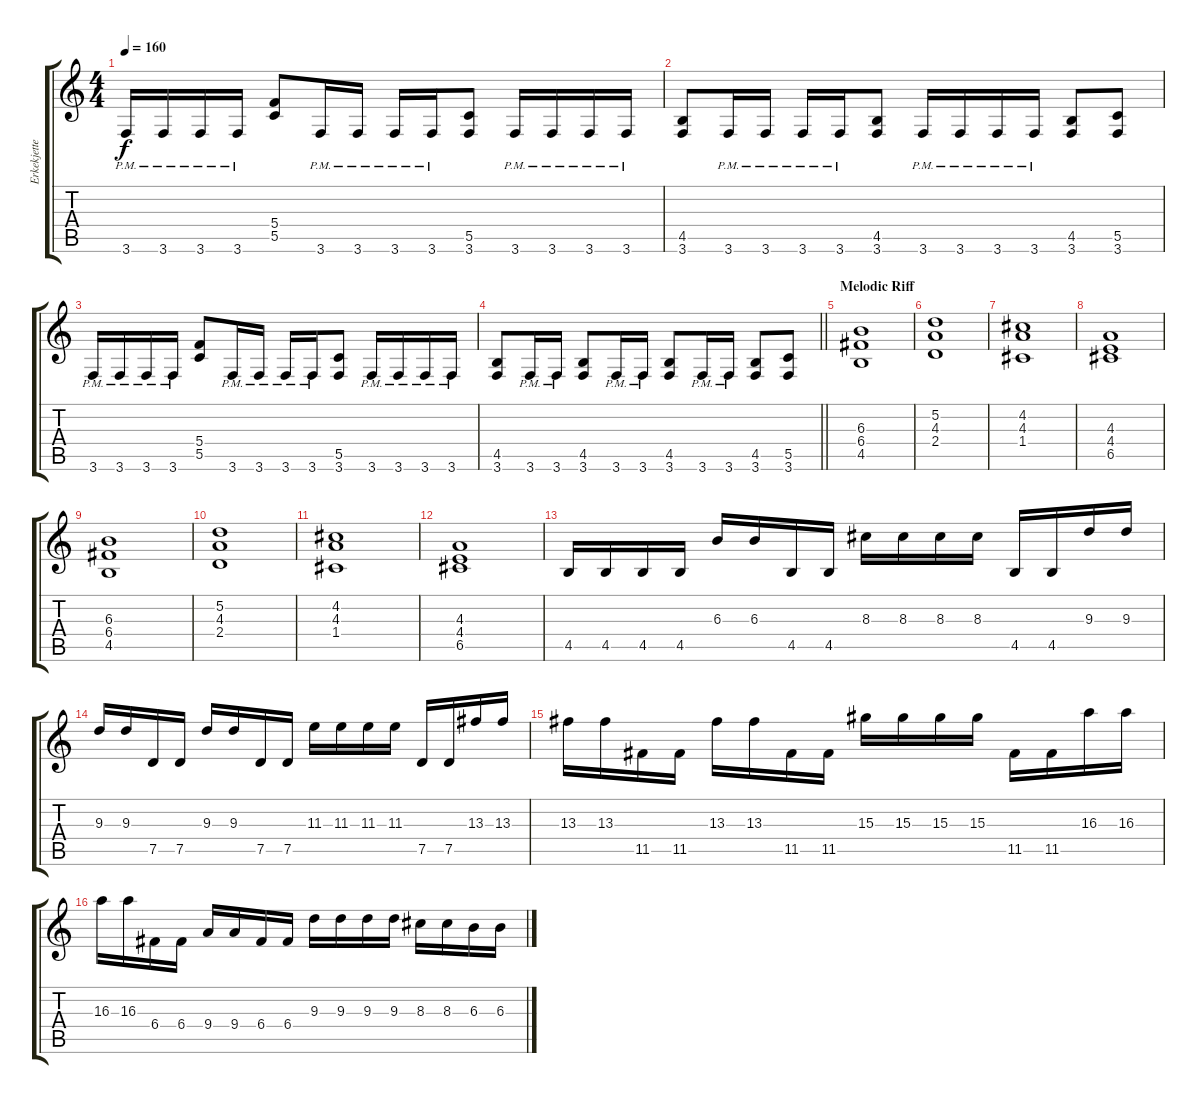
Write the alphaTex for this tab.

\track ("Erkekjetter Silenoz - Rhythm Guitar" "Erkekjette") {instrument distortionguitar}
\staff {score tabs}
\tuning (D4 A3 F3 C3 G2 D2) {hide}
\ts (4 4)
\tempo 160
\clef g2
\ks c
3.6{pm}.16{dy f} 3.6{pm}.16 3.6{pm}.16 3.6{pm}.16 (5.4 5.5).8 3.6{pm}.16 3.6{pm}.16 3.6{pm}.16 3.6{pm}.16 (5.5 3.6).8 3.6{pm}.16 3.6{pm}.16 3.6{pm}.16 3.6{pm}.16 |
(4.5 3.6).8 3.6{pm}.16 3.6{pm}.16 3.6{pm}.16 3.6{pm}.16 (4.5 3.6).8 3.6{pm}.16 3.6{pm}.16 3.6{pm}.16 3.6{pm}.16 (4.5 3.6).8 (5.5 3.6).8 |
3.6{pm}.16 3.6{pm}.16 3.6{pm}.16 3.6{pm}.16 (5.4 5.5).8 3.6{pm}.16 3.6{pm}.16 3.6{pm}.16 3.6{pm}.16 (5.5 3.6).8 3.6{pm}.16 3.6{pm}.16 3.6{pm}.16 3.6{pm}.16 |
\barLineRight lightlight
(4.5 3.6).8 3.6{pm}.16 3.6{pm}.16 (4.5 3.6).8 3.6{pm}.16 3.6{pm}.16 (4.5 3.6).8 3.6{pm}.16 3.6{pm}.16 (4.5 3.6).8 (5.5 3.6).8 |
\section ("" "Melodic Riff")
(6.3 6.4 4.5).1 |
(5.2 4.3 2.4).1 |
(4.2 4.3 1.4).1 |
(4.3 4.4 6.5).1 |
(6.3 6.4 4.5).1 |
(5.2 4.3 2.4).1 |
(4.2 4.3 1.4).1 |
(4.3 4.4 6.5).1 |
4.5.16 4.5.16 4.5.16 4.5.16 6.3.16 6.3.16 4.5.16 4.5.16 8.3.16 8.3.16 8.3.16 8.3.16 4.5.16 4.5.16 9.3.16 9.3.16 |
9.3.16 9.3.16 7.5.16 7.5.16 9.3.16 9.3.16 7.5.16 7.5.16 11.3.16 11.3.16 11.3.16 11.3.16 7.5.16 7.5.16 13.3.16 13.3.16 |
13.3.16 13.3.16 11.5.16 11.5.16 13.3.16 13.3.16 11.5.16 11.5.16 15.3.16 15.3.16 15.3.16 15.3.16 11.5.16 11.5.16 16.3.16 16.3.16 |
16.3.16 16.3.16 6.4.16 6.4.16 9.4.16 9.4.16 6.4.16 6.4.16 9.3.16 9.3.16 9.3.16 9.3.16 8.3.16 8.3.16 6.3.16 6.3.16
